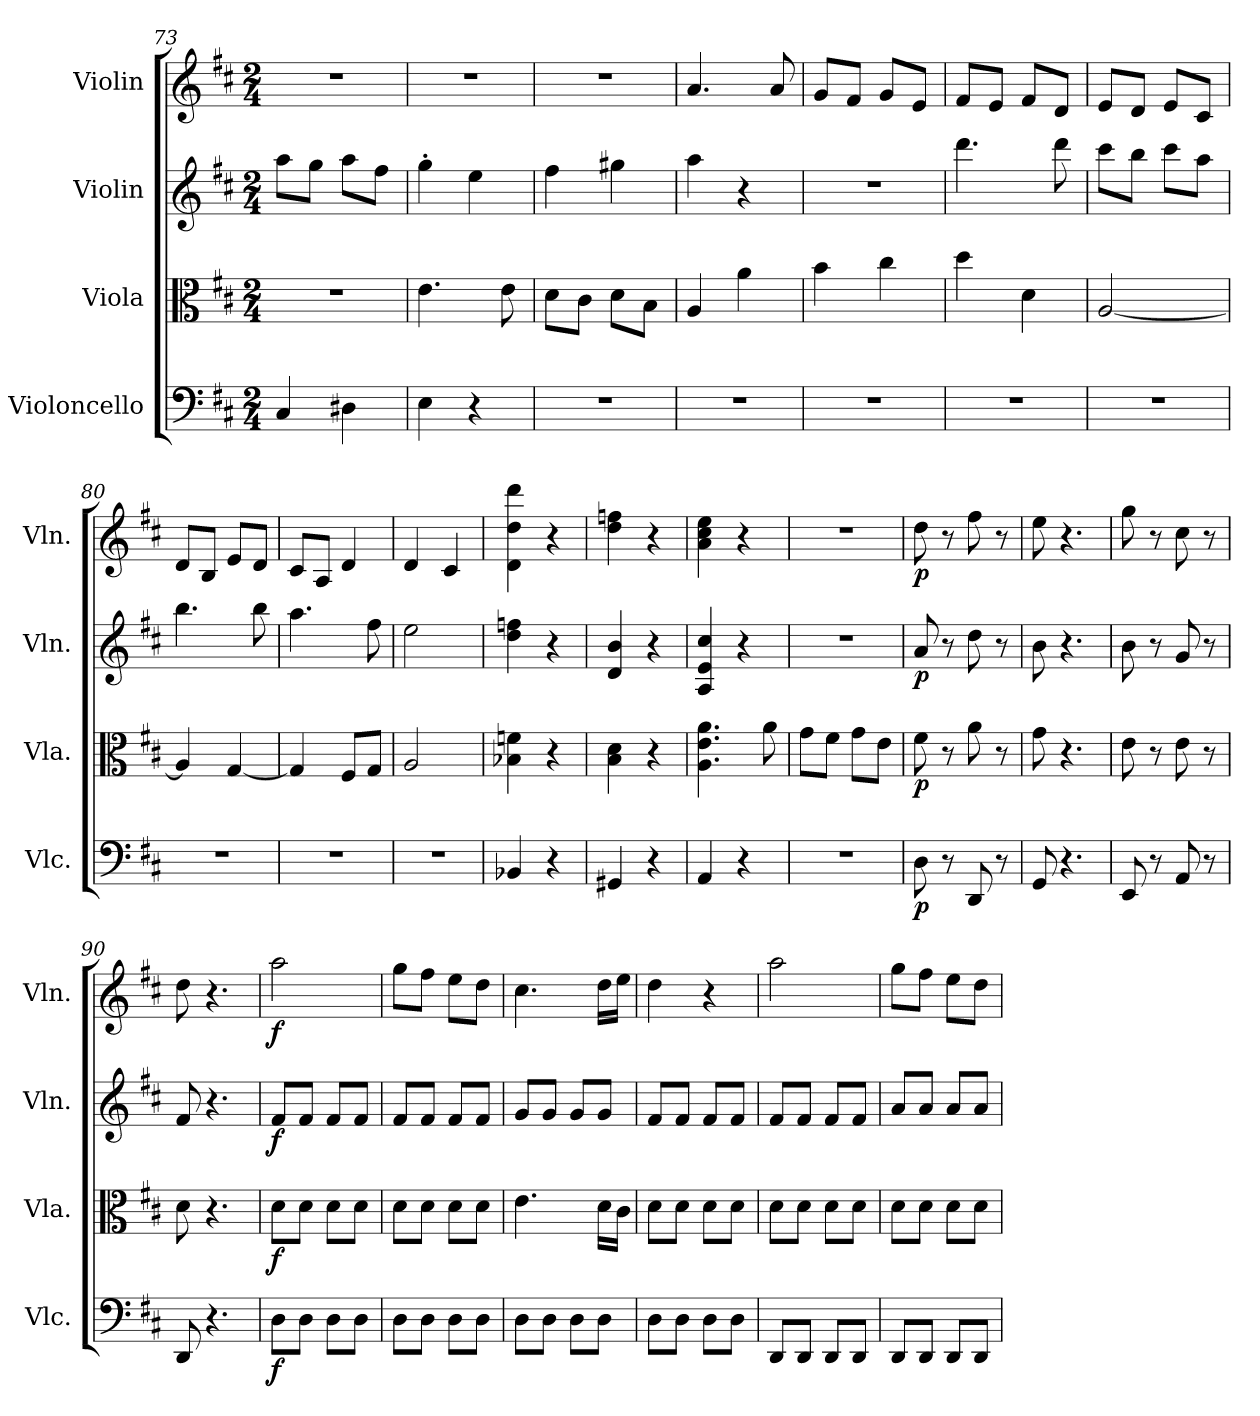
**kern	**dynam	**kern	**dynam	**kern	**dynam	**kern	**dynam
*part4	*part4	*part3	*part3	*part2	*part2	*part1	*part1
*staff4	*staff4	*staff3	*staff3	*staff2	*staff2	*staff1	*staff1
*I"Violoncello	*	*I"Viola	*	*I"Violin	*	*I"Violin	*
*I'Vlc.	*	*I'Vla.	*	*I'Vln.	*	*I'Vln.	*
*clefF4	*	*clefC3	*	*clefG2	*	*clefG2	*
*k[f#c#]	*	*k[f#c#]	*	*k[f#c#]	*	*k[f#c#]	*
*M2/4	*	*M2/4	*	*M2/4	*	*M2/4	*
=73	=73	=73	=73	=73	=73	=73	=73
4C#/	.	2r	.	8aa\L	.	2r	.
.	.	.	.	8gg\J	.	.	.
4D#X\	.	.	.	8aa\L	.	.	.
.	.	.	.	8ff#\J	.	.	.
=74	=74	=74	=74	=74	=74	=74	=74
4E\	.	4.e\	.	4gg'\	.	2r	.
4r	.	.	.	4ee\	.	.	.
.	.	8e\	.	.	.	.	.
=75	=75	=75	=75	=75	=75	=75	=75
2r	.	8d\L	.	4ff#\	.	2r	.
.	.	8c#\J	.	.	.	.	.
.	.	8d\L	.	4gg#X\	.	.	.
.	.	8B\J	.	.	.	.	.
=76	=76	=76	=76	=76	=76	=76	=76
2r	.	4A/	.	4aa\	.	4.a/	.
.	.	4a\	.	4r	.	.	.
.	.	.	.	.	.	8a/	.
!!LO:PB:g=z
=77	=77	=77	=77	=77	=77	=77	=77
2r	.	4b\	.	2r	.	8g/L	.
.	.	.	.	.	.	8f#/J	.
.	.	4cc#\	.	.	.	8g/L	.
.	.	.	.	.	.	8e/J	.
=78	=78	=78	=78	=78	=78	=78	=78
2r	.	4dd\	.	4.ddd\	.	8f#/L	.
.	.	.	.	.	.	8e/J	.
.	.	4d\	.	.	.	8f#/L	.
.	.	.	.	8ddd\	.	8d/J	.
=79	=79	=79	=79	=79	=79	=79	=79
2r	.	[2A/	.	8ccc#\L	.	8e/L	.
.	.	.	.	8bb\J	.	8d/J	.
.	.	.	.	8ccc#\L	.	8e/L	.
.	.	.	.	8aa\J	.	8c#/J	.
=80	=80	=80	=80	=80	=80	=80	=80
2r	.	4A/]	.	4.bb\	.	8d/L	.
.	.	.	.	.	.	8B/J	.
.	.	[4G/	.	.	.	8e/L	.
.	.	.	.	8bb\	.	8d/J	.
=81	=81	=81	=81	=81	=81	=81	=81
2r	.	4G/]	.	4.aa\	.	8c#/L	.
.	.	.	.	.	.	8A/J	.
.	.	8F#/L	.	.	.	4d/	.
.	.	8G/J	.	8ff#\	.	.	.
=82	=82	=82	=82	=82	=82	=82	=82
2r	.	2A/	.	2ee\	.	4d/	.
.	.	.	.	.	.	4c#/	.
=83	=83	=83	=83	=83	=83	=83	=83
4BB-X/	.	4B-X\ 4fn\	.	4dd\ 4ffn\	.	4d\ 4dd\ 4ddd\	.
4r	.	4r	.	4r	.	4r	.
=84	=84	=84	=84	=84	=84	=84	=84
4GG#X/	.	4B\ 4d\	.	4d/ 4b/	.	4dd\ 4ffn\	.
4r	.	4r	.	4r	.	4r	.
=85	=85	=85	=85	=85	=85	=85	=85
4AA/	.	4.A\ 4.e\ 4.a\	.	4A/ 4e/ 4cc#/	.	4a\ 4cc#\ 4ee\	.
4r	.	.	.	4r	.	4r	.
.	.	8a\	.	.	.	.	.
!!LO:LB:g=z
=86	=86	=86	=86	=86	=86	=86	=86
2r	.	8g\L	.	2r	.	2r	.
.	.	8f#\J	.	.	.	.	.
.	.	8g\L	.	.	.	.	.
.	.	8e\J	.	.	.	.	.
=87	=87	=87	=87	=87	=87	=87	=87
!	!LO:DY:b	!	!LO:DY:b	!	!LO:DY:b	!	!LO:DY:b
8D\	p	8f#\	p	8a/	p	8dd\	p
8r	.	8r	.	8r	.	8r	.
8DD/	.	8a\	.	8dd\	.	8ff#\	.
8r	.	8r	.	8r	.	8r	.
=88	=88	=88	=88	=88	=88	=88	=88
8GG/	.	8g\	.	8b\	.	8ee\	.
4.r	.	4.r	.	4.r	.	4.r	.
=89	=89	=89	=89	=89	=89	=89	=89
8EE/	.	8e\	.	8b\	.	8gg\	.
8r	.	8r	.	8r	.	8r	.
8AA/	.	8e\	.	8g/	.	8cc#\	.
8r	.	8r	.	8r	.	8r	.
=90	=90	=90	=90	=90	=90	=90	=90
8DD/	.	8d\	.	8f#/	.	8dd\	.
4.r	.	4.r	.	4.r	.	4.r	.
=91	=91	=91	=91	=91	=91	=91	=91
!	!LO:DY:b	!	!LO:DY:b	!	!LO:DY:b	!	!LO:DY:b
8D\L	f	8d\L	f	8f#/L	f	2aa\	f
8D\J	.	8d\J	.	8f#/J	.	.	.
8D\L	.	8d\L	.	8f#/L	.	.	.
8D\J	.	8d\J	.	8f#/J	.	.	.
=92	=92	=92	=92	=92	=92	=92	=92
8D\L	.	8d\L	.	8f#/L	.	8gg\L	.
8D\J	.	8d\J	.	8f#/J	.	8ff#\J	.
8D\L	.	8d\L	.	8f#/L	.	8ee\L	.
8D\J	.	8d\J	.	8f#/J	.	8dd\J	.
=93	=93	=93	=93	=93	=93	=93	=93
8D\L	.	4.e\	.	8g/L	.	4.cc#\	.
8D\J	.	.	.	8g/J	.	.	.
8D\L	.	.	.	8g/L	.	.	.
8D\J	.	16d\LL	.	8g/J	.	16dd\LL	.
.	.	16c#\JJ	.	.	.	16ee\JJ	.
!!LO:LB:g=z
=94	=94	=94	=94	=94	=94	=94	=94
8D\L	.	8d\L	.	8f#/L	.	4dd\	.
8D\J	.	8d\J	.	8f#/J	.	.	.
8D\L	.	8d\L	.	8f#/L	.	4r	.
8D\J	.	8d\J	.	8f#/J	.	.	.
=95	=95	=95	=95	=95	=95	=95	=95
8DD/L	.	8d\L	.	8f#/L	.	2aa\	.
8DD/J	.	8d\J	.	8f#/J	.	.	.
8DD/L	.	8d\L	.	8f#/L	.	.	.
8DD/J	.	8d\J	.	8f#/J	.	.	.
=96	=96	=96	=96	=96	=96	=96	=96
8DD/L	.	8d\L	.	8a/L	.	8gg\L	.
8DD/J	.	8d\J	.	8a/J	.	8ff#\J	.
8DD/L	.	8d\L	.	8a/L	.	8ee\L	.
8DD/J	.	8d\J	.	8a/J	.	8dd\J	.
=	=	=	=	=	=	=	=
*-	*-	*-	*-	*-	*-	*-	*-
